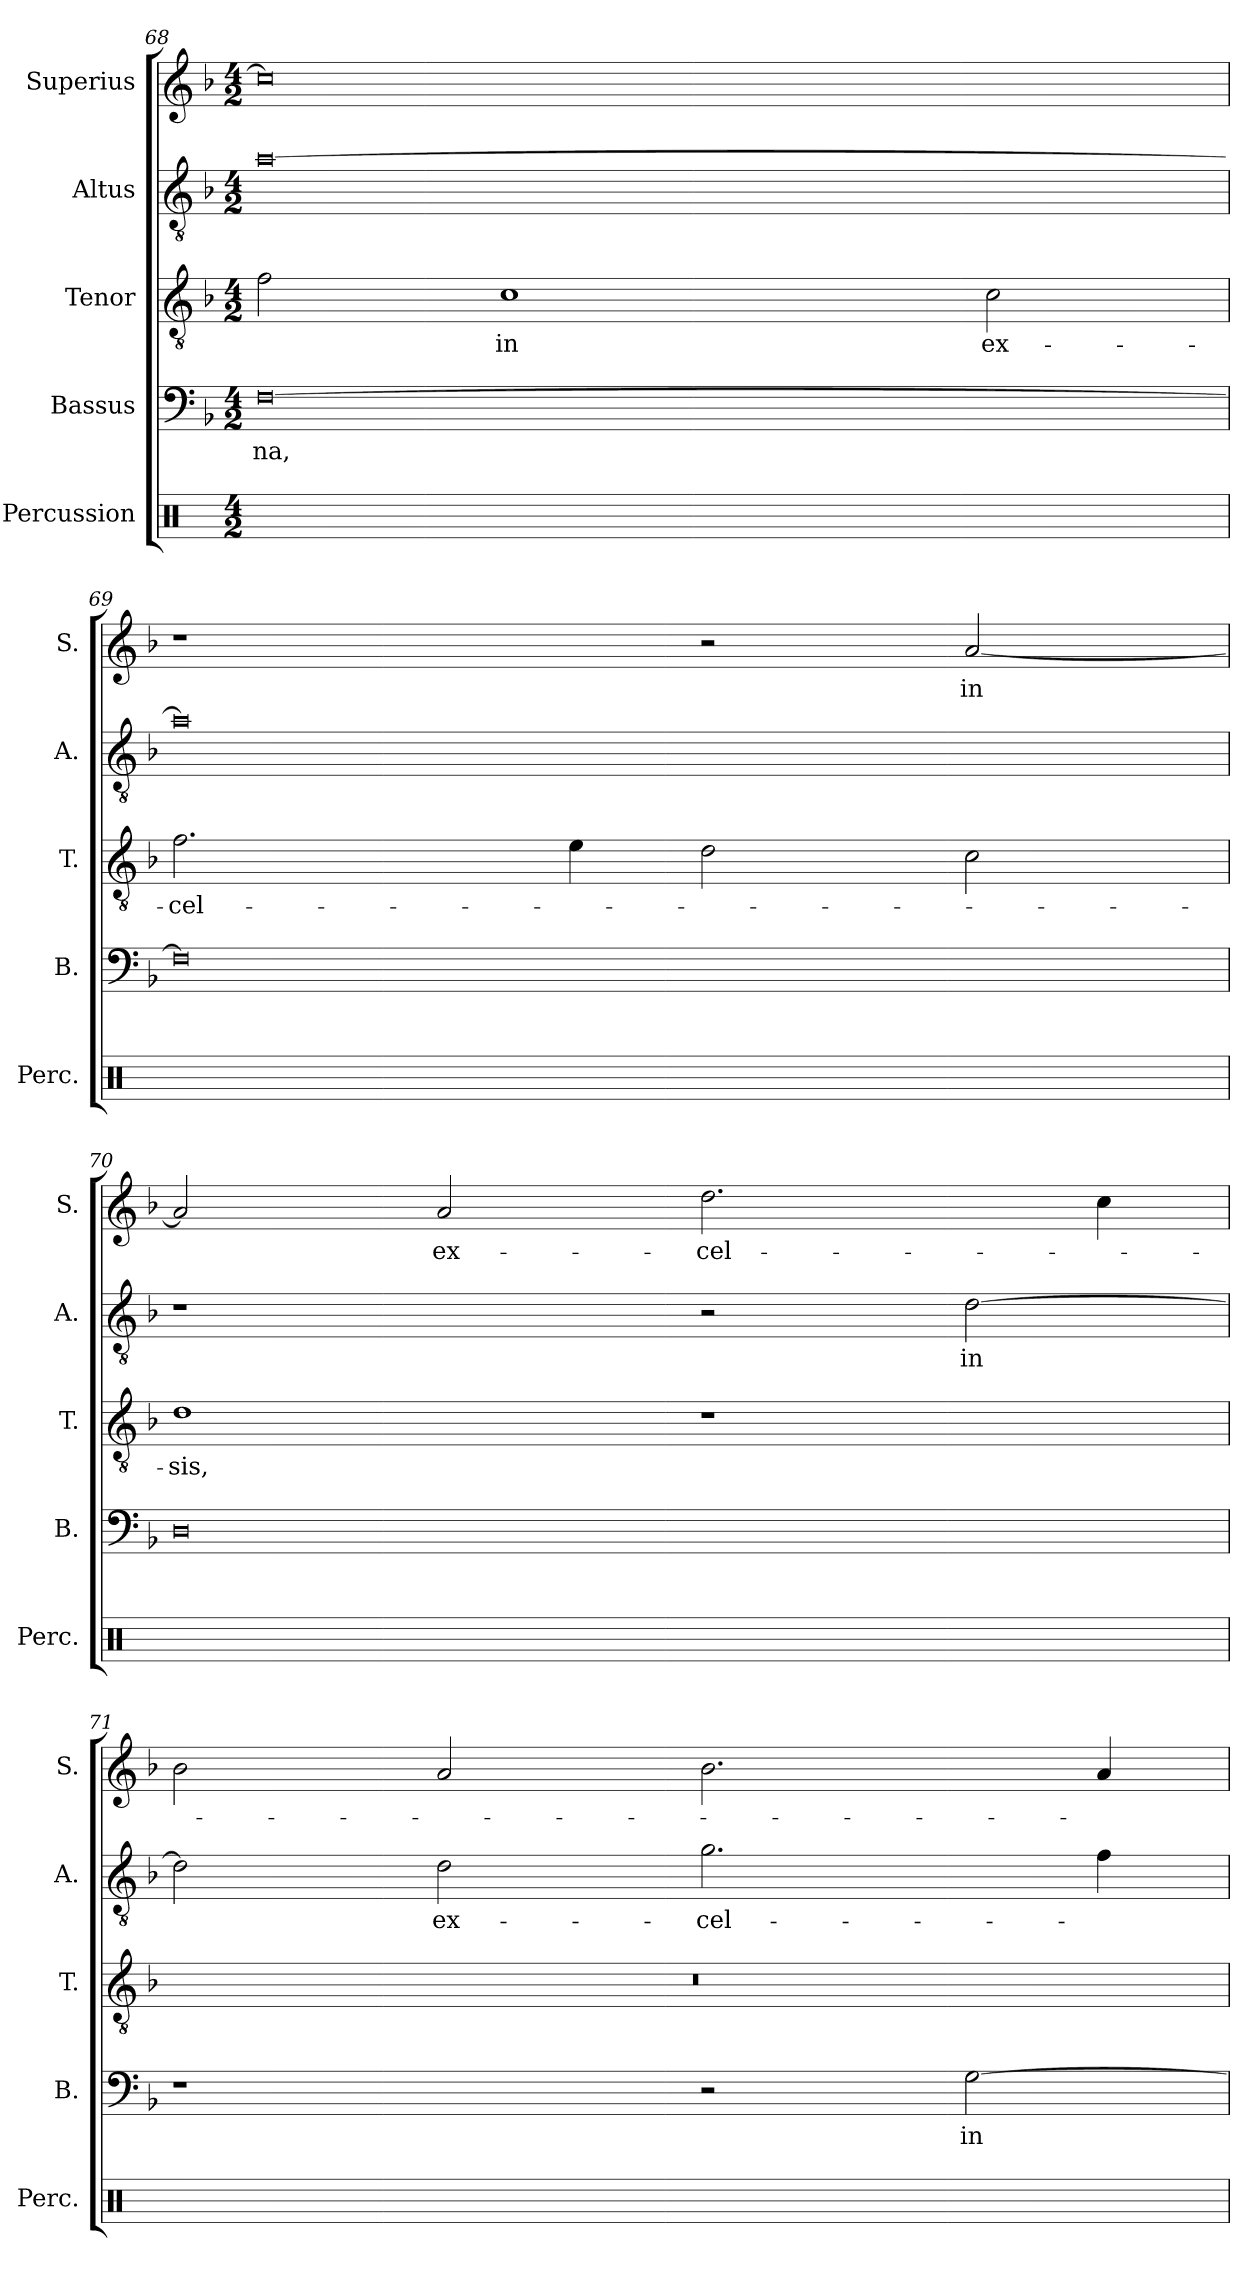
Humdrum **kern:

**kern	**kern	**text	**kern	**text	**kern	**text	**kern	**text
*part5	*part4	*part4	*part3	*part3	*part2	*part2	*part1	*part1
*staff5	*staff4	*staff4	*staff3	*staff3	*staff2	*staff2	*staff1	*staff1
*I"Percussion	*I"Bassus	*	*I"Tenor	*	*I"Altus	*	*I"Superius	*
*I'Perc.	*I'B.	*	*I'T.	*	*I'A.	*	*I'S.	*
!!LO:LB:g=z
*clefX	*clefF4	*	*clefGv2	*	*clefGv2	*	*clefG2	*
*	*	*	*ITrd7c12	*	*ITrd7c12	*	*	*
*k[]	*k[b-]	*	*k[b-]	*	*k[b-]	*	*k[b-]	*
*C:	*F:	*	*F:	*	*F:	*	*F:	*
*M4/2	*M4/2	*	*M4/2	*	*M4/2	*	*M4/2	*
=68	=68	=68	=68	=68	=68	=68	=68	=68
!	!	!LO:LY:b:color=#000000	!	!	!	!	!	!
16Rei/LLyy	[>0Fi	-na,	2Fi\	.	[>0Ai	.	0cci]	.
16Rei/yy	.	.	.	.	.	.	.	.
16Rei/yy	.	.	.	.	.	.	.	.
16Rei/JJyy	.	.	.	.	.	.	.	.
16Rei/LLyy	.	.	.	.	.	.	.	.
16Rei/yy	.	.	.	.	.	.	.	.
16Rei/yy	.	.	.	.	.	.	.	.
16Rei/JJyy	.	.	.	.	.	.	.	.
!	!	!	!	!LO:LY:b:color=#000000	!	!	!	!
16Rei/LLyy	.	.	1Ci	in	.	.	.	.
16Rei/yy	.	.	.	.	.	.	.	.
16Rei/yy	.	.	.	.	.	.	.	.
16Rei/JJyy	.	.	.	.	.	.	.	.
16Rei/LLyy	.	.	.	.	.	.	.	.
16Rei/yy	.	.	.	.	.	.	.	.
16Rei/yy	.	.	.	.	.	.	.	.
16Rei/JJyy	.	.	.	.	.	.	.	.
16Rei/LLyy	.	.	.	.	.	.	.	.
16Rei/yy	.	.	.	.	.	.	.	.
16Rei/yy	.	.	.	.	.	.	.	.
16Rei/JJyy	.	.	.	.	.	.	.	.
16Rei/LLyy	.	.	.	.	.	.	.	.
16Rei/yy	.	.	.	.	.	.	.	.
16Rei/yy	.	.	.	.	.	.	.	.
16Rei/JJyy	.	.	.	.	.	.	.	.
!	!	!	!	!LO:LY:b:color=#000000	!	!	!	!
16Rei/LLyy	.	.	2Ci\	ex-	.	.	.	.
16Rei/yy	.	.	.	.	.	.	.	.
16Rei/yy	.	.	.	.	.	.	.	.
16Rei/JJyy	.	.	.	.	.	.	.	.
16Rei/LLyy	.	.	.	.	.	.	.	.
16Rei/yy	.	.	.	.	.	.	.	.
16Rei/yy	.	.	.	.	.	.	.	.
16Rei/JJyy	.	.	.	.	.	.	.	.
=69	=69	=69	=69	=69	=69	=69	=69	=69
!	!	!	!	!LO:LY:b:color=#000000	!	!	!	!
16Rei/LLyy	0Fi]	.	2.Fi\	-cel-	0Ai]	.	1r	.
16Rei/yy	.	.	.	.	.	.	.	.
16Rei/yy	.	.	.	.	.	.	.	.
16Rei/JJyy	.	.	.	.	.	.	.	.
16Rei/LLyy	.	.	.	.	.	.	.	.
16Rei/yy	.	.	.	.	.	.	.	.
16Rei/yy	.	.	.	.	.	.	.	.
16Rei/JJyy	.	.	.	.	.	.	.	.
16Rei/LLyy	.	.	.	.	.	.	.	.
16Rei/yy	.	.	.	.	.	.	.	.
16Rei/yy	.	.	.	.	.	.	.	.
16Rei/JJyy	.	.	.	.	.	.	.	.
16Rei/LLyy	.	.	4Ei\	.	.	.	.	.
16Rei/yy	.	.	.	.	.	.	.	.
16Rei/yy	.	.	.	.	.	.	.	.
16Rei/JJyy	.	.	.	.	.	.	.	.
16Rei/LLyy	.	.	2Di\	.	.	.	2r	.
16Rei/yy	.	.	.	.	.	.	.	.
16Rei/yy	.	.	.	.	.	.	.	.
16Rei/JJyy	.	.	.	.	.	.	.	.
16Rei/LLyy	.	.	.	.	.	.	.	.
16Rei/yy	.	.	.	.	.	.	.	.
16Rei/yy	.	.	.	.	.	.	.	.
16Rei/JJyy	.	.	.	.	.	.	.	.
!	!	!	!	!	!	!	!	!LO:LY:b:color=#000000
16Rei/LLyy	.	.	2Ci\	.	.	.	[<2ai/	in
16Rei/yy	.	.	.	.	.	.	.	.
16Rei/yy	.	.	.	.	.	.	.	.
16Rei/JJyy	.	.	.	.	.	.	.	.
16Rei/LLyy	.	.	.	.	.	.	.	.
16Rei/yy	.	.	.	.	.	.	.	.
16Rei/yy	.	.	.	.	.	.	.	.
16Rei/JJyy	.	.	.	.	.	.	.	.
=70	=70	=70	=70	=70	=70	=70	=70	=70
!	!	!	!	!LO:LY:b:color=#000000	!	!	!	!
16Rei/LLyy	0Di	.	1Di	-sis,	1r	.	2ai/]	.
16Rei/yy	.	.	.	.	.	.	.	.
16Rei/yy	.	.	.	.	.	.	.	.
16Rei/JJyy	.	.	.	.	.	.	.	.
16Rei/LLyy	.	.	.	.	.	.	.	.
16Rei/yy	.	.	.	.	.	.	.	.
16Rei/yy	.	.	.	.	.	.	.	.
16Rei/JJyy	.	.	.	.	.	.	.	.
!	!	!	!	!	!	!	!	!LO:LY:b:color=#000000
16Rei/LLyy	.	.	.	.	.	.	2ai/	ex-
16Rei/yy	.	.	.	.	.	.	.	.
16Rei/yy	.	.	.	.	.	.	.	.
16Rei/JJyy	.	.	.	.	.	.	.	.
16Rei/LLyy	.	.	.	.	.	.	.	.
16Rei/yy	.	.	.	.	.	.	.	.
16Rei/yy	.	.	.	.	.	.	.	.
16Rei/JJyy	.	.	.	.	.	.	.	.
!	!	!	!	!	!	!	!	!LO:LY:b:color=#000000
16Rei/LLyy	.	.	1r	.	2r	.	2.ddi\	-cel-
16Rei/yy	.	.	.	.	.	.	.	.
16Rei/yy	.	.	.	.	.	.	.	.
16Rei/JJyy	.	.	.	.	.	.	.	.
16Rei/LLyy	.	.	.	.	.	.	.	.
16Rei/yy	.	.	.	.	.	.	.	.
16Rei/yy	.	.	.	.	.	.	.	.
16Rei/JJyy	.	.	.	.	.	.	.	.
!	!	!	!	!	!	!LO:LY:b:color=#000000	!	!
16Rei/LLyy	.	.	.	.	[>2Di\	in	.	.
16Rei/yy	.	.	.	.	.	.	.	.
16Rei/yy	.	.	.	.	.	.	.	.
16Rei/JJyy	.	.	.	.	.	.	.	.
16Rei/LLyy	.	.	.	.	.	.	4cci\	.
16Rei/yy	.	.	.	.	.	.	.	.
16Rei/yy	.	.	.	.	.	.	.	.
16Rei/JJyy	.	.	.	.	.	.	.	.
=71	=71	=71	=71	=71	=71	=71	=71	=71
!	!	!	!LO:N:vis=1	!	!	!	!	!
16Rei/LLyy	1r	.	0r	.	2Di\]	.	2b-i\	.
16Rei/yy	.	.	.	.	.	.	.	.
16Rei/yy	.	.	.	.	.	.	.	.
16Rei/JJyy	.	.	.	.	.	.	.	.
16Rei/LLyy	.	.	.	.	.	.	.	.
16Rei/yy	.	.	.	.	.	.	.	.
16Rei/yy	.	.	.	.	.	.	.	.
16Rei/JJyy	.	.	.	.	.	.	.	.
!	!	!	!	!	!	!LO:LY:b:color=#000000	!	!
16Rei/LLyy	.	.	.	.	2Di\	ex-	2ai/	.
16Rei/yy	.	.	.	.	.	.	.	.
16Rei/yy	.	.	.	.	.	.	.	.
16Rei/JJyy	.	.	.	.	.	.	.	.
16Rei/LLyy	.	.	.	.	.	.	.	.
16Rei/yy	.	.	.	.	.	.	.	.
16Rei/yy	.	.	.	.	.	.	.	.
16Rei/JJyy	.	.	.	.	.	.	.	.
!	!	!	!	!	!	!LO:LY:b:color=#000000	!	!
16Rei/LLyy	2r	.	.	.	2.Gi\	-cel-	2.b-i\	.
16Rei/yy	.	.	.	.	.	.	.	.
16Rei/yy	.	.	.	.	.	.	.	.
16Rei/JJyy	.	.	.	.	.	.	.	.
16Rei/LLyy	.	.	.	.	.	.	.	.
16Rei/yy	.	.	.	.	.	.	.	.
16Rei/yy	.	.	.	.	.	.	.	.
16Rei/JJyy	.	.	.	.	.	.	.	.
!	!	!LO:LY:b:color=#000000	!	!	!	!	!	!
16Rei/LLyy	[>2Gi\	in	.	.	.	.	.	.
16Rei/yy	.	.	.	.	.	.	.	.
16Rei/yy	.	.	.	.	.	.	.	.
16Rei/JJyy	.	.	.	.	.	.	.	.
16Rei/LLyy	.	.	.	.	4Fi\	.	4ai/	.
16Rei/yy	.	.	.	.	.	.	.	.
16Rei/yy	.	.	.	.	.	.	.	.
16Rei/JJyy	.	.	.	.	.	.	.	.
=	=	=	=	=	=	=	=	=
*-	*-	*-	*-	*-	*-	*-	*-	*-
